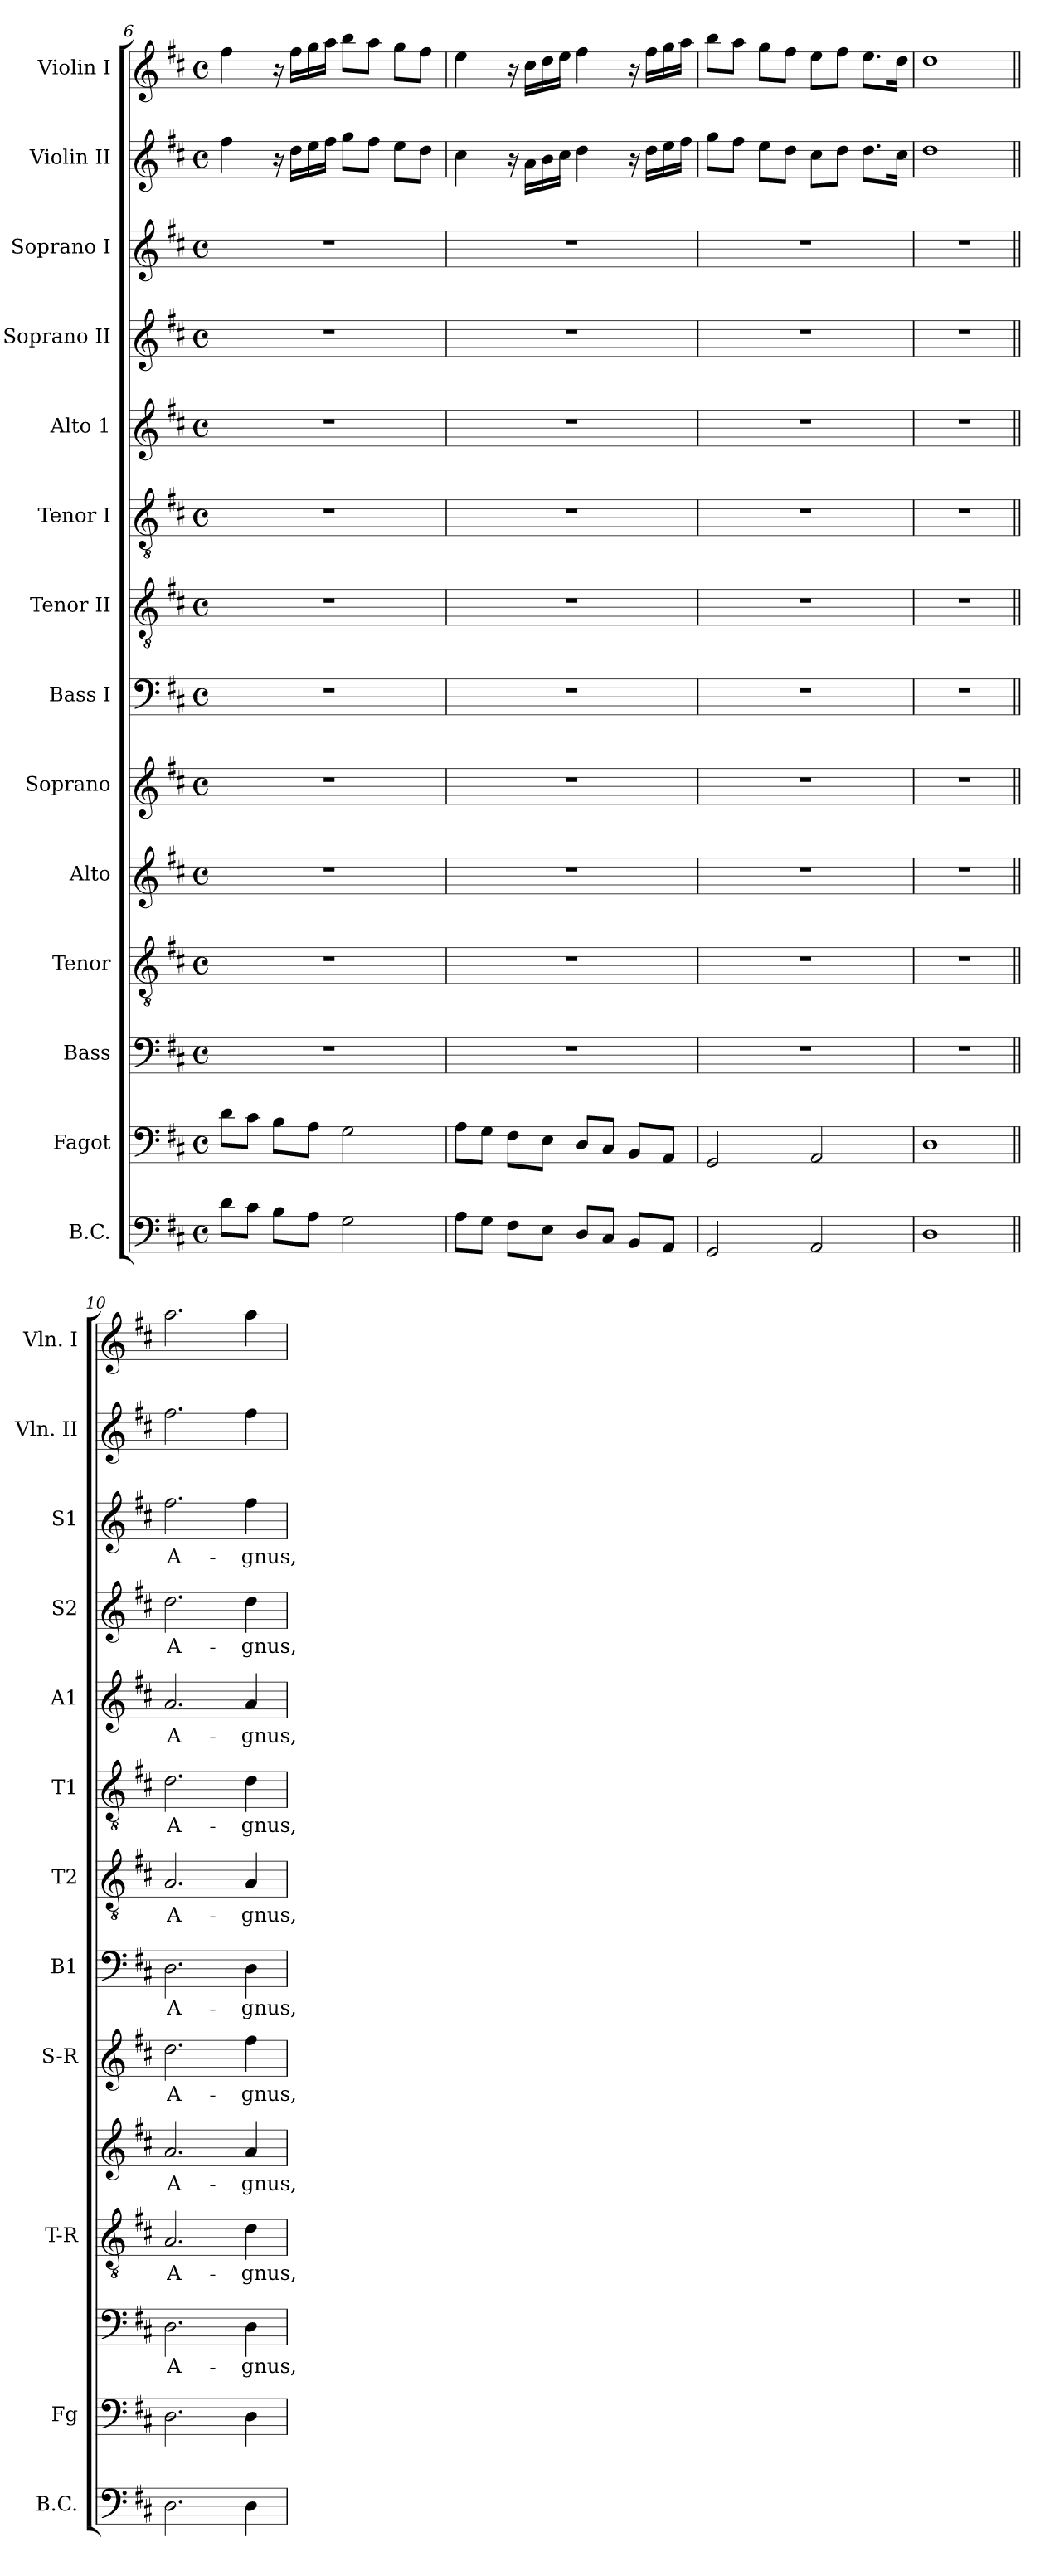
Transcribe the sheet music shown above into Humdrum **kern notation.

**kern	**kern	**kern	**text	**kern	**text	**kern	**text	**kern	**text	**kern	**text	**kern	**text	**kern	**text	**kern	**text	**kern	**text	**kern	**text	**kern	**kern
*part14	*part13	*part12	*part12	*part11	*part11	*part10	*part10	*part9	*part9	*part8	*part8	*part7	*part7	*part6	*part6	*part5	*part5	*part4	*part4	*part3	*part3	*part2	*part1
*staff14	*staff13	*staff12	*staff12	*staff11	*staff11	*staff10	*staff10	*staff9	*staff9	*staff8	*staff8	*staff7	*staff7	*staff6	*staff6	*staff5	*staff5	*staff4	*staff4	*staff3	*staff3	*staff2	*staff1
*I"B.C.	*I"Fagot	*I"Bass	*	*I"Tenor	*	*I"Alto	*	*I"Soprano	*	*I"Bass I	*	*I"Tenor II	*	*I"Tenor I	*	*I"Alto 1	*	*I"Soprano II	*	*I"Soprano I	*	*I"Violin II	*I"Violin I
*I'B.C.	*I'Fg	*	*	*I'T-R	*	*	*	*I'S-R	*	*I'B1	*	*I'T2	*	*I'T1	*	*I'A1	*	*I'S2	*	*I'S1	*	*I'Vln. II	*I'Vln. I
*clefF4	*clefF4	*clefF4	*	*clefGv2	*	*clefG2	*	*clefG2	*	*clefF4	*	*clefGv2	*	*clefGv2	*	*clefG2	*	*clefG2	*	*clefG2	*	*clefG2	*clefG2
*k[f#c#]	*k[f#c#]	*k[f#c#]	*	*k[f#c#]	*	*k[f#c#]	*	*k[f#c#]	*	*k[f#c#]	*	*k[f#c#]	*	*k[f#c#]	*	*k[f#c#]	*	*k[f#c#]	*	*k[f#c#]	*	*k[f#c#]	*k[f#c#]
*D:	*D:	*D:	*	*D:	*	*D:	*	*D:	*	*D:	*	*D:	*	*D:	*	*D:	*	*D:	*	*D:	*	*D:	*D:
*M4/4	*M4/4	*M4/4	*	*M4/4	*	*M4/4	*	*M4/4	*	*M4/4	*	*M4/4	*	*M4/4	*	*M4/4	*	*M4/4	*	*M4/4	*	*M4/4	*M4/4
*met(c)	*met(c)	*met(c)	*	*met(c)	*	*met(c)	*	*met(c)	*	*met(c)	*	*met(c)	*	*met(c)	*	*met(c)	*	*met(c)	*	*met(c)	*	*met(c)	*met(c)
=6	=6	=6	=6	=6	=6	=6	=6	=6	=6	=6	=6	=6	=6	=6	=6	=6	=6	=6	=6	=6	=6	=6	=6
8d\L	8d\L	1r	.	1r	.	1r	.	1r	.	1r	.	1r	.	1r	.	1r	.	1r	.	1r	.	4ff#\	4ff#\
8c#\J	8c#\J	.	.	.	.	.	.	.	.	.	.	.	.	.	.	.	.	.	.	.	.	.	.
8B\L	8B\L	.	.	.	.	.	.	.	.	.	.	.	.	.	.	.	.	.	.	.	.	16r	16r
.	.	.	.	.	.	.	.	.	.	.	.	.	.	.	.	.	.	.	.	.	.	16dd\LL	16ff#\LL
8A\J	8A\J	.	.	.	.	.	.	.	.	.	.	.	.	.	.	.	.	.	.	.	.	16ee\	16gg\
.	.	.	.	.	.	.	.	.	.	.	.	.	.	.	.	.	.	.	.	.	.	16ff#\JJ	16aa\JJ
2G\	2G\	.	.	.	.	.	.	.	.	.	.	.	.	.	.	.	.	.	.	.	.	8gg\L	8bb\L
.	.	.	.	.	.	.	.	.	.	.	.	.	.	.	.	.	.	.	.	.	.	8ff#\J	8aa\J
.	.	.	.	.	.	.	.	.	.	.	.	.	.	.	.	.	.	.	.	.	.	8ee\L	8gg\L
.	.	.	.	.	.	.	.	.	.	.	.	.	.	.	.	.	.	.	.	.	.	8dd\J	8ff#\J
=7	=7	=7	=7	=7	=7	=7	=7	=7	=7	=7	=7	=7	=7	=7	=7	=7	=7	=7	=7	=7	=7	=7	=7
8A\L	8A\L	1r	.	1r	.	1r	.	1r	.	1r	.	1r	.	1r	.	1r	.	1r	.	1r	.	4cc#\	4ee\
8G\J	8G\J	.	.	.	.	.	.	.	.	.	.	.	.	.	.	.	.	.	.	.	.	.	.
8F#\L	8F#\L	.	.	.	.	.	.	.	.	.	.	.	.	.	.	.	.	.	.	.	.	16r	16r
.	.	.	.	.	.	.	.	.	.	.	.	.	.	.	.	.	.	.	.	.	.	16a\LL	16cc#\LL
8E\J	8E\J	.	.	.	.	.	.	.	.	.	.	.	.	.	.	.	.	.	.	.	.	16b\	16dd\
.	.	.	.	.	.	.	.	.	.	.	.	.	.	.	.	.	.	.	.	.	.	16cc#\JJ	16ee\JJ
8D/L	8D/L	.	.	.	.	.	.	.	.	.	.	.	.	.	.	.	.	.	.	.	.	4dd\	4ff#\
8C#/J	8C#/J	.	.	.	.	.	.	.	.	.	.	.	.	.	.	.	.	.	.	.	.	.	.
8BB/L	8BB/L	.	.	.	.	.	.	.	.	.	.	.	.	.	.	.	.	.	.	.	.	16r	16r
.	.	.	.	.	.	.	.	.	.	.	.	.	.	.	.	.	.	.	.	.	.	16dd\LL	16ff#\LL
8AA/J	8AA/J	.	.	.	.	.	.	.	.	.	.	.	.	.	.	.	.	.	.	.	.	16ee\	16gg\
.	.	.	.	.	.	.	.	.	.	.	.	.	.	.	.	.	.	.	.	.	.	16ff#\JJ	16aa\JJ
=8	=8	=8	=8	=8	=8	=8	=8	=8	=8	=8	=8	=8	=8	=8	=8	=8	=8	=8	=8	=8	=8	=8	=8
2GG/	2GG/	1r	.	1r	.	1r	.	1r	.	1r	.	1r	.	1r	.	1r	.	1r	.	1r	.	8gg\L	8bb\L
.	.	.	.	.	.	.	.	.	.	.	.	.	.	.	.	.	.	.	.	.	.	8ff#\J	8aa\J
.	.	.	.	.	.	.	.	.	.	.	.	.	.	.	.	.	.	.	.	.	.	8ee\L	8gg\L
.	.	.	.	.	.	.	.	.	.	.	.	.	.	.	.	.	.	.	.	.	.	8dd\J	8ff#\J
2AA/	2AA/	.	.	.	.	.	.	.	.	.	.	.	.	.	.	.	.	.	.	.	.	8cc#\L	8ee\L
.	.	.	.	.	.	.	.	.	.	.	.	.	.	.	.	.	.	.	.	.	.	8dd\J	8ff#\J
.	.	.	.	.	.	.	.	.	.	.	.	.	.	.	.	.	.	.	.	.	.	8.dd\L	8.ee\L
.	.	.	.	.	.	.	.	.	.	.	.	.	.	.	.	.	.	.	.	.	.	16cc#\Jk	16dd\Jk
=9	=9	=9	=9	=9	=9	=9	=9	=9	=9	=9	=9	=9	=9	=9	=9	=9	=9	=9	=9	=9	=9	=9	=9
1D	1D	1r	.	1r	.	1r	.	1r	.	1r	.	1r	.	1r	.	1r	.	1r	.	1r	.	1dd	1dd
!!LO:PB:g=z
=10||	=10||	=10||	=10||	=10||	=10||	=10||	=10||	=10||	=10||	=10||	=10||	=10||	=10||	=10||	=10||	=10||	=10||	=10||	=10||	=10||	=10||	=10||	=10||
!	!	!	!LO:LY:b	!	!LO:LY:b	!	!LO:LY:b	!	!LO:LY:b	!	!LO:LY:b	!	!LO:LY:b	!	!LO:LY:b	!	!LO:LY:b	!	!LO:LY:b	!	!LO:LY:b	!	!
2.D\	2.D\	2.D\	A-	2.A/	A-	2.a/	A-	2.dd\	A-	2.D\	A-	2.A/	A-	2.d\	A-	2.a/	A-	2.dd\	A-	2.ff#\	A-	2.ff#\	2.aa\
!	!	!	!LO:LY:b	!	!LO:LY:b	!	!LO:LY:b	!	!LO:LY:b	!	!LO:LY:b	!	!LO:LY:b	!	!LO:LY:b	!	!LO:LY:b	!	!LO:LY:b	!	!LO:LY:b	!	!
4D\	4D\	4D\	-gnus,	4d\	-gnus,	4a/	-gnus,	4ff#\	-gnus,	4D\	-gnus,	4A/	-gnus,	4d\	-gnus,	4a/	-gnus,	4dd\	-gnus,	4ff#\	-gnus,	4ff#\	4aa\
=	=	=	=	=	=	=	=	=	=	=	=	=	=	=	=	=	=	=	=	=	=	=	=
*-	*-	*-	*-	*-	*-	*-	*-	*-	*-	*-	*-	*-	*-	*-	*-	*-	*-	*-	*-	*-	*-	*-	*-
